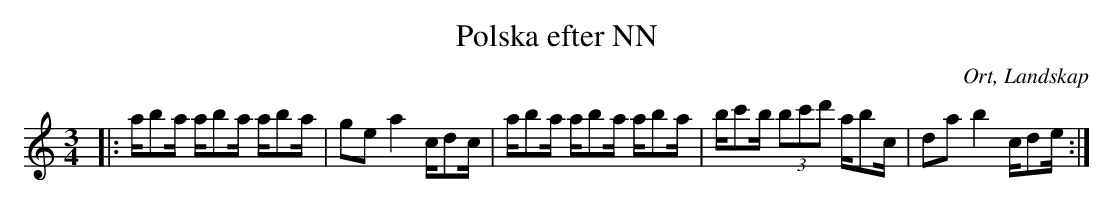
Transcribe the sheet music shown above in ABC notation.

X:1
T:Polska efter NN
O:Ort, Landskap
M:3/4
L:1/8
K:C
|: a/ba/ a/ba/ a/ba/ | ge a2 c/dc/ |a/ba/ a/ba/ a/ba/| b/c'b/ (3bc'd' a/bc/| da b2 c/de/ :|
